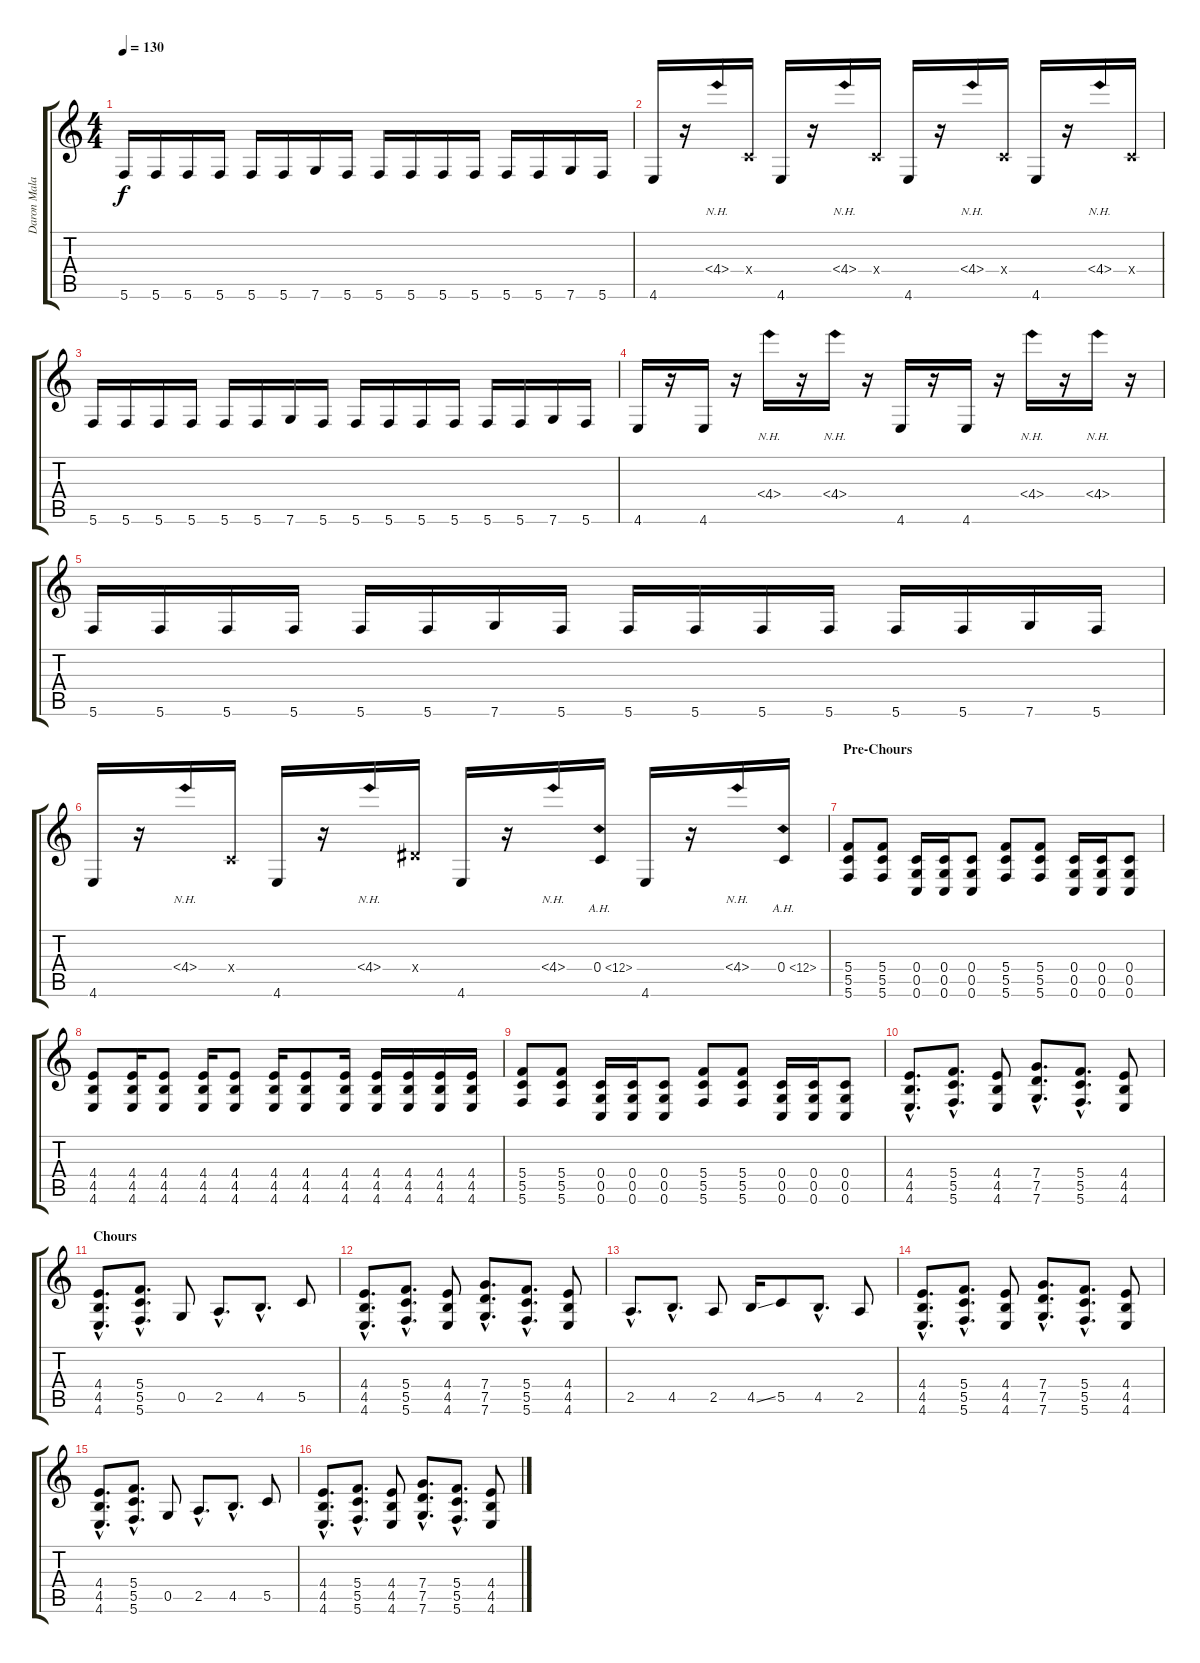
\track ("Daron Malakian" "Daron Mala") {instrument overdrivenguitar}
\staff {score tabs}
\tuning (D4 A3 F3 C3 G2 C2) {hide}
\ts (4 4)
\tempo 130
\clef g2
\ks c
5.6.16{dy f} 5.6.16 5.6.16 5.6.16 5.6.16 5.6.16 7.6.16 5.6.16 5.6.16 5.6.16 5.6.16 5.6.16 5.6.16 5.6.16 7.6.16 5.6.16 |
4.6.16 r.16 4.4{nh}.16 0.4{x}.16 4.6.16 r.16 4.4{nh}.16 0.4{x}.16 4.6.16 r.16 4.4{nh}.16 0.4{x}.16 4.6.16 r.16 4.4{nh}.16 0.4{x}.16 |
5.6.16 5.6.16 5.6.16 5.6.16 5.6.16 5.6.16 7.6.16 5.6.16 5.6.16 5.6.16 5.6.16 5.6.16 5.6.16 5.6.16 7.6.16 5.6.16 |
4.6.16 r.16 4.6.16 r.16 4.4{nh}.16 r.16 4.4{nh}.16 r.16 4.6.16 r.16 4.6.16 r.16 4.4{nh}.16 r.16 4.4{nh}.16 r.16 |
5.6.16 5.6.16 5.6.16 5.6.16 5.6.16 5.6.16 7.6.16 5.6.16 5.6.16 5.6.16 5.6.16 5.6.16 5.6.16 5.6.16 7.6.16 5.6.16 |
4.6.16 r.16 4.4{nh}.16 0.4{x}.16 4.6.16 r.16 4.4{nh}.16 3.4{x}.16 4.6.16 r.16 4.4{nh}.16 0.4{ah 12}.16 4.6.16 r.16 4.4{nh}.16 0.4{ah 12}.16 |
\section ("" "Pre-Chours")
(5.4 5.5 5.6).8 (5.4 5.5 5.6).8 (0.4 0.5 0.6).16 (0.4 0.5 0.6).16 (0.4 0.5 0.6).8 (5.4 5.5 5.6).8 (5.4 5.5 5.6).8 (0.4 0.5 0.6).16 (0.4 0.5 0.6).16 (0.4 0.5 0.6).8 |
(4.4 4.5 4.6).8 (4.4 4.5 4.6).16 (4.4 4.5 4.6).8 (4.4 4.5 4.6).16 (4.4 4.5 4.6).8 (4.4 4.5 4.6).16 (4.4 4.5 4.6).8 (4.4 4.5 4.6).16 (4.4 4.5 4.6).16 (4.4 4.5 4.6).16 (4.4 4.5 4.6).16 (4.4 4.5 4.6).16 |
(5.4 5.5 5.6).8 (5.4 5.5 5.6).8 (0.4 0.5 0.6).16 (0.4 0.5 0.6).16 (0.4 0.5 0.6).8 (5.4 5.5 5.6).8 (5.4 5.5 5.6).8 (0.4 0.5 0.6).16 (0.4 0.5 0.6).16 (0.4 0.5 0.6).8 |
(4.4{hac} 4.5{hac} 4.6{hac}).8{d} (5.4{hac} 5.5{hac} 5.6{hac}).8{d} (4.4 4.5 4.6).8 (7.4{hac} 7.5{hac} 7.6{hac}).8{d} (5.4{hac} 5.5{hac} 5.6{hac}).8{d} (4.4 4.5 4.6).8 |
\section ("" "Chours")
(4.4{hac} 4.5{hac} 4.6{hac}).8{d} (5.4{hac} 5.5{hac} 5.6{hac}).8{d} 0.5.8 2.5{hac}.8{d} 4.5{hac}.8{d} 5.5.8 |
(4.4{hac} 4.5{hac} 4.6{hac}).8{d} (5.4{hac} 5.5{hac} 5.6{hac}).8{d} (4.4 4.5 4.6).8 (7.4{hac} 7.5{hac} 7.6{hac}).8{d} (5.4{hac} 5.5{hac} 5.6{hac}).8{d} (4.4 4.5 4.6).8 |
2.5{hac}.8{d} 4.5{hac}.8{d} 2.5.8 4.5{ss}.16 5.5.8 4.5{hac}.8{d} 2.5.8 |
(4.4{hac} 4.5{hac} 4.6{hac}).8{d} (5.4{hac} 5.5{hac} 5.6{hac}).8{d} (4.4 4.5 4.6).8 (7.4{hac} 7.5{hac} 7.6{hac}).8{d} (5.4{hac} 5.5{hac} 5.6{hac}).8{d} (4.4 4.5 4.6).8 |
(4.4{hac} 4.5{hac} 4.6{hac}).8{d} (5.4{hac} 5.5{hac} 5.6{hac}).8{d} 0.5.8 2.5{hac}.8{d} 4.5{hac}.8{d} 5.5.8 |
(4.4{hac} 4.5{hac} 4.6{hac}).8{d} (5.4{hac} 5.5{hac} 5.6{hac}).8{d} (4.4 4.5 4.6).8 (7.4{hac} 7.5{hac} 7.6{hac}).8{d} (5.4{hac} 5.5{hac} 5.6{hac}).8{d} (4.4 4.5 4.6).8
